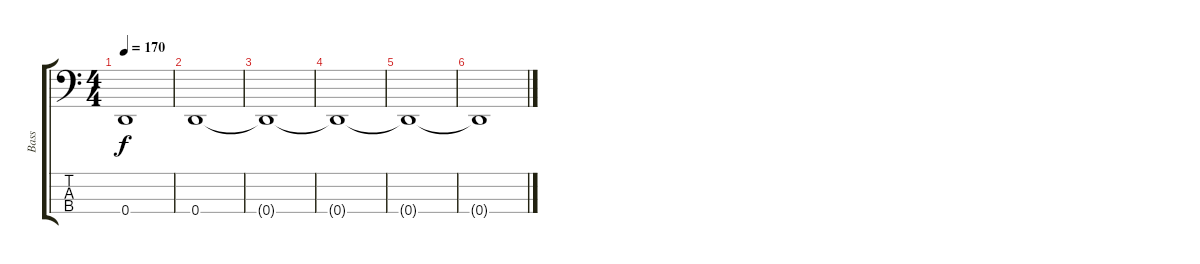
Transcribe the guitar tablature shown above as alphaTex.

\track ("Bass" "Bass") {instrument electricbasspick}
\staff {score tabs}
\tuning (F2 C2 G1 D1) {hide}
\ts (4 4)
\tempo 170
\clef f4
\ks c
0.4{t}.1{dy f} |
0.4.1 |
0.4{t}.1 |
0.4{t}.1 |
0.4{t}.1 |
0.4{t}.1
